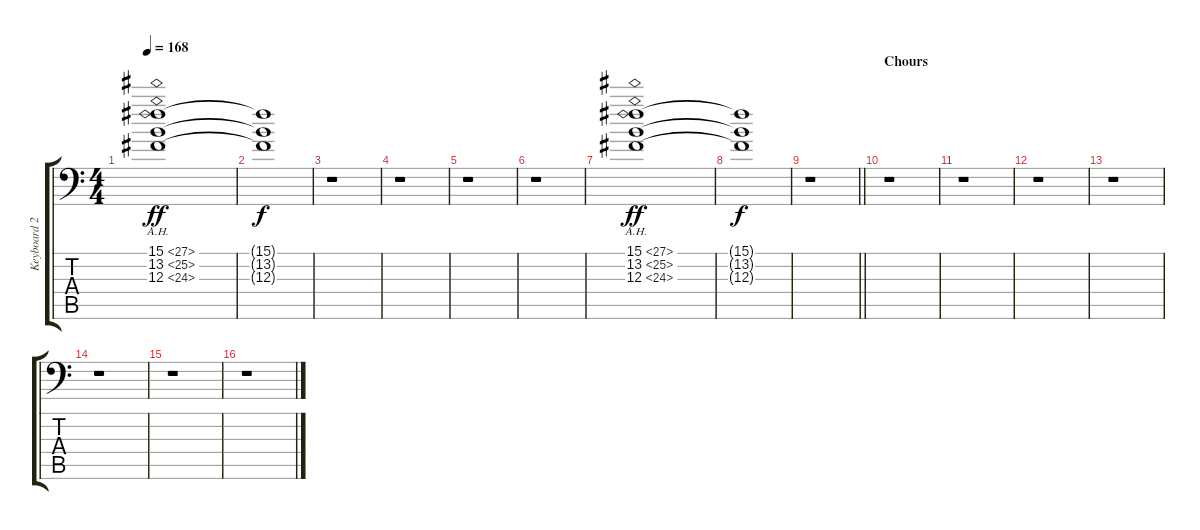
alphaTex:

\track ("Keyboard 2" "Keyboard 2") {instrument lead2sawtooth}
\staff {score tabs}
\tuning (Eb4 Bb3 Gb3 Db3 Ab2 Eb1) {hide}
\ts (4 4)
\tempo 168
\clef f4
\ks c
(15.1{ah 12} 13.2{ah 12} 12.3{ah 12}).1{dy ff volume 5 instrument synthstrings1} |
(15.1{t} 13.2{t} 12.3{t}).1{dy f volume 13} |
r.1 |
r.1 |
r.1 |
r.1{volume 0} |
(15.1{ah 12} 13.2{ah 12} 12.3{ah 12}).1{dy ff volume 5 instrument synthstrings1} |
(15.1{t} 13.2{t} 12.3{t}).1{dy f volume 13} |
\barLineRight lightlight
r.1 |
\section ("" "Chours")
r.1 |
r.1 |
r.1 |
r.1 |
r.1 |
r.1 |
r.1
